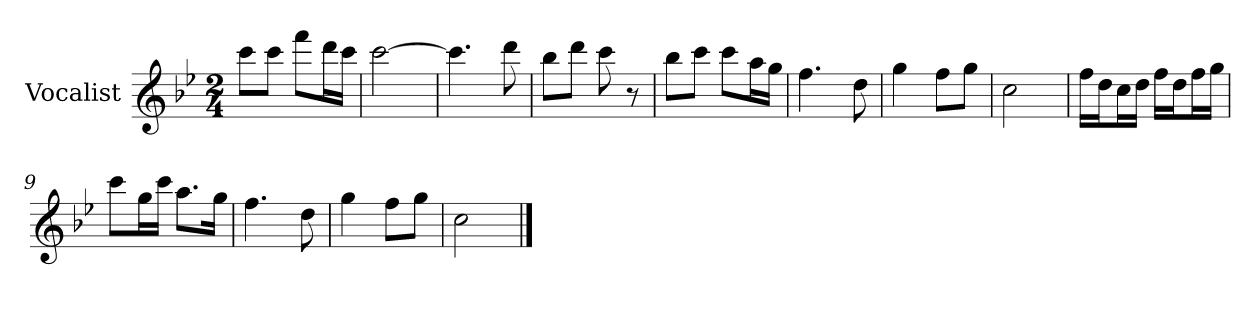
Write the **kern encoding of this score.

**kern
*part1
*staff1
*I"Vocalist
*k[b-e-]
*B-:
*M2/4
=
8cccL
8cccJ
8fffL
16dddL
16cccJJ
=1
[2ccc
=2
4.ccc]
8ddd
=3
8bb-L
8dddJ
8ccc
8r
=4
8bb-L
8cccJ
8cccL
16aaL
16ggJJ
=5
4.ff
8dd
=6
4gg
8ffL
8ggJ
=7
2cc
=8
16ffLL
16ddJ
16ccL
16ddJJ
16ffLL
16ddJ
16ffL
16ggJJ
=9
8cccL
16ggL
16cccJJ
8.aaL
16ggJk
=10
4.ff
8dd
=11
4gg
8ffL
8ggJ
=12
2cc
==
*-
